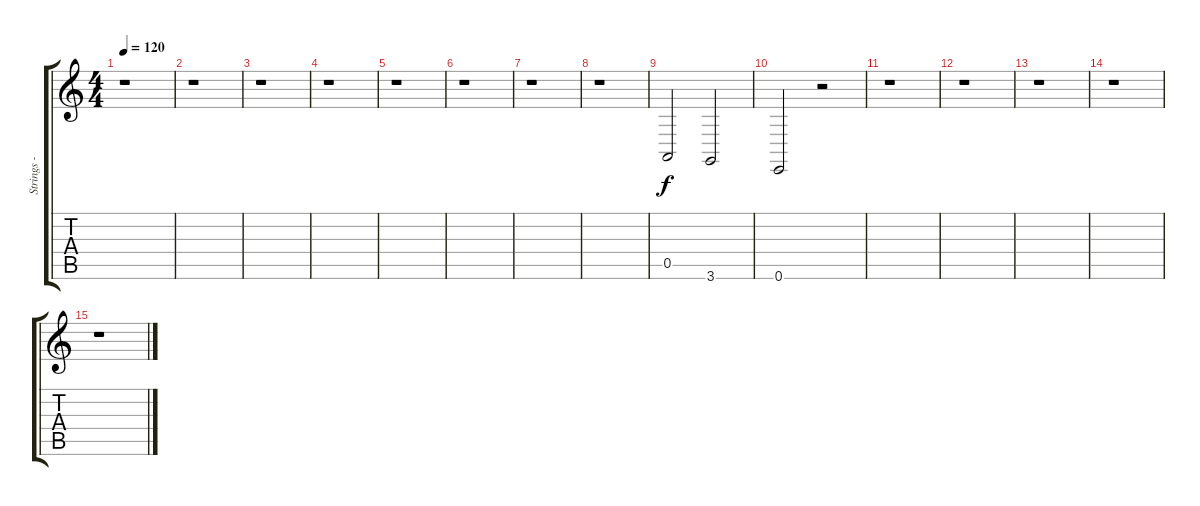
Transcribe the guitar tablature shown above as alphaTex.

\track ("Strings - Sherinian" "Strings - ") {instrument stringensemble1}
\staff {score tabs}
\tuning (E4 B3 G3 D3 A2 E2) {hide}
\ts (4 4)
\tempo 120
\clef g2
\ks c
r.1{dy f} |
r.1 |
r.1 |
r.1 |
r.1 |
r.1 |
r.1 |
r.1 |
0.5.2 3.6.2 |
0.6.2 r.2 |
r.1 |
r.1 |
r.1 |
r.1 |
r.1
